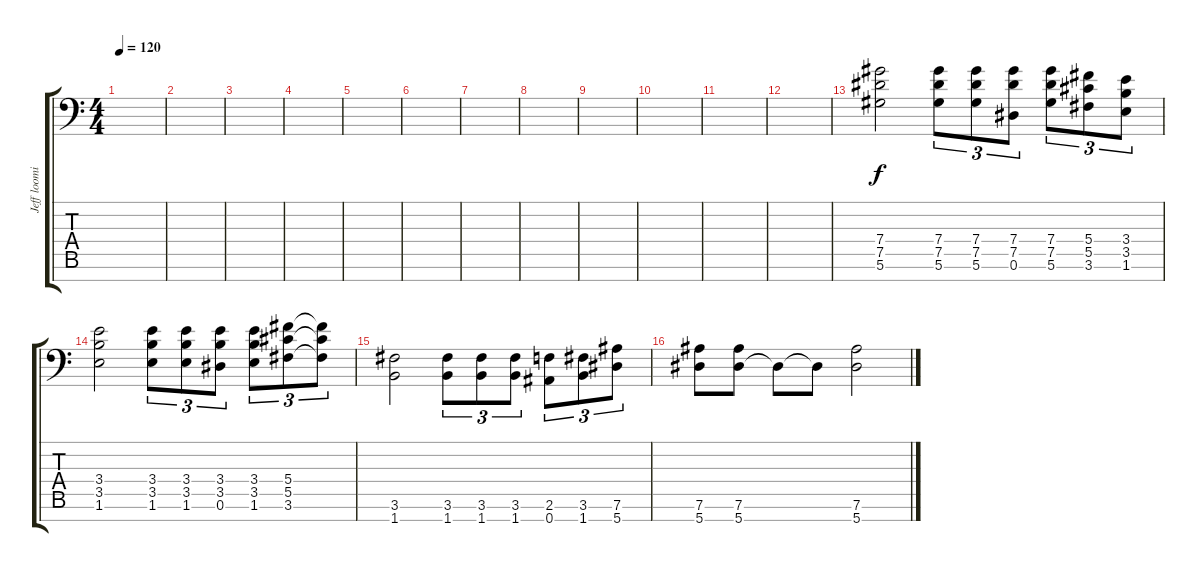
\track ("Jeff loomis" "Jeff loomi") {instrument distortionguitar}
\staff {score tabs}
\tuning (Eb4 Bb3 Gb3 Db3 Ab2 Eb2 Bb1) {hide}
\ts (4 4)
\tempo 120
\clef f4
\ks c
|
|
|
|
|
|
|
|
|
|
|
|
(7.4 7.5 5.6).2 (7.4 7.5 5.6).8{tu (3 2)} (7.4 7.5 5.6).8{tu (3 2)} (7.4 7.5 0.6).8{tu (3 2)} (7.4 7.5 5.6).8{tu (3 2)} (5.4 5.5 3.6).8{tu (3 2)} (3.4 3.5 1.6).8{tu (3 2)} |
(3.4 3.5 1.6).2 (3.4 3.5 1.6).8{tu (3 2)} (3.4 3.5 1.6).8{tu (3 2)} (3.4 3.5 0.6).8{tu (3 2)} (3.4 3.5 1.6).8{tu (3 2)} (5.4 5.5 3.6).8{tu (3 2)} (5.4{t} 5.5{t} 3.6{t}).8{tu (3 2)} |
(3.6 1.7).2 (3.6 1.7).8{tu (3 2)} (3.6 1.7).8{tu (3 2)} (3.6 1.7).8{tu (3 2)} (2.6 0.7).8{tu (3 2)} (3.6 1.7).8{tu (3 2)} (7.6 5.7).8{tu (3 2)} |
(7.6 5.7).8 (7.6 5.7).8 5.7{t}.8 5.7{t}.8 (7.6 5.7).2
